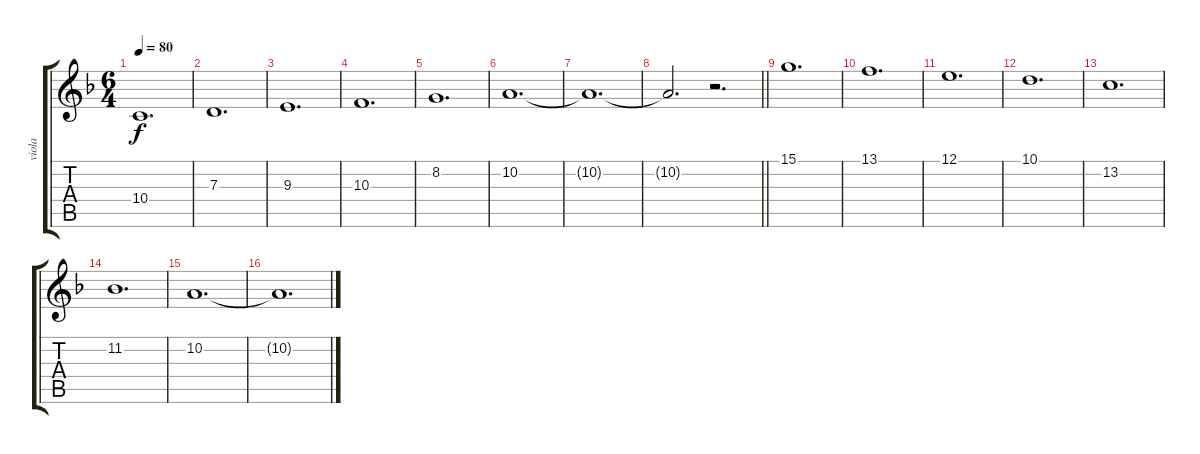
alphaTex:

\track ("viola" "viola") {instrument synthstrings1}
\staff {score tabs}
\tuning (E4 B3 G3 D3 A2 E2) {hide}
\ts (6 4)
\tempo 80
\clef g2
\ks f
10.4.1{d dy f} |
7.3.1{d} |
9.3.1{d} |
10.3.1{d} |
8.2.1{d} |
10.2.1{d} |
10.2{t}.1{d} |
\barLineRight lightlight
10.2{t}.2{d} r.2{d} |
15.1.1{d} |
13.1.1{d} |
12.1.1{d} |
10.1.1{d} |
13.2.1{d} |
11.2.1{d} |
10.2.1{d} |
10.2{t}.1{d}
